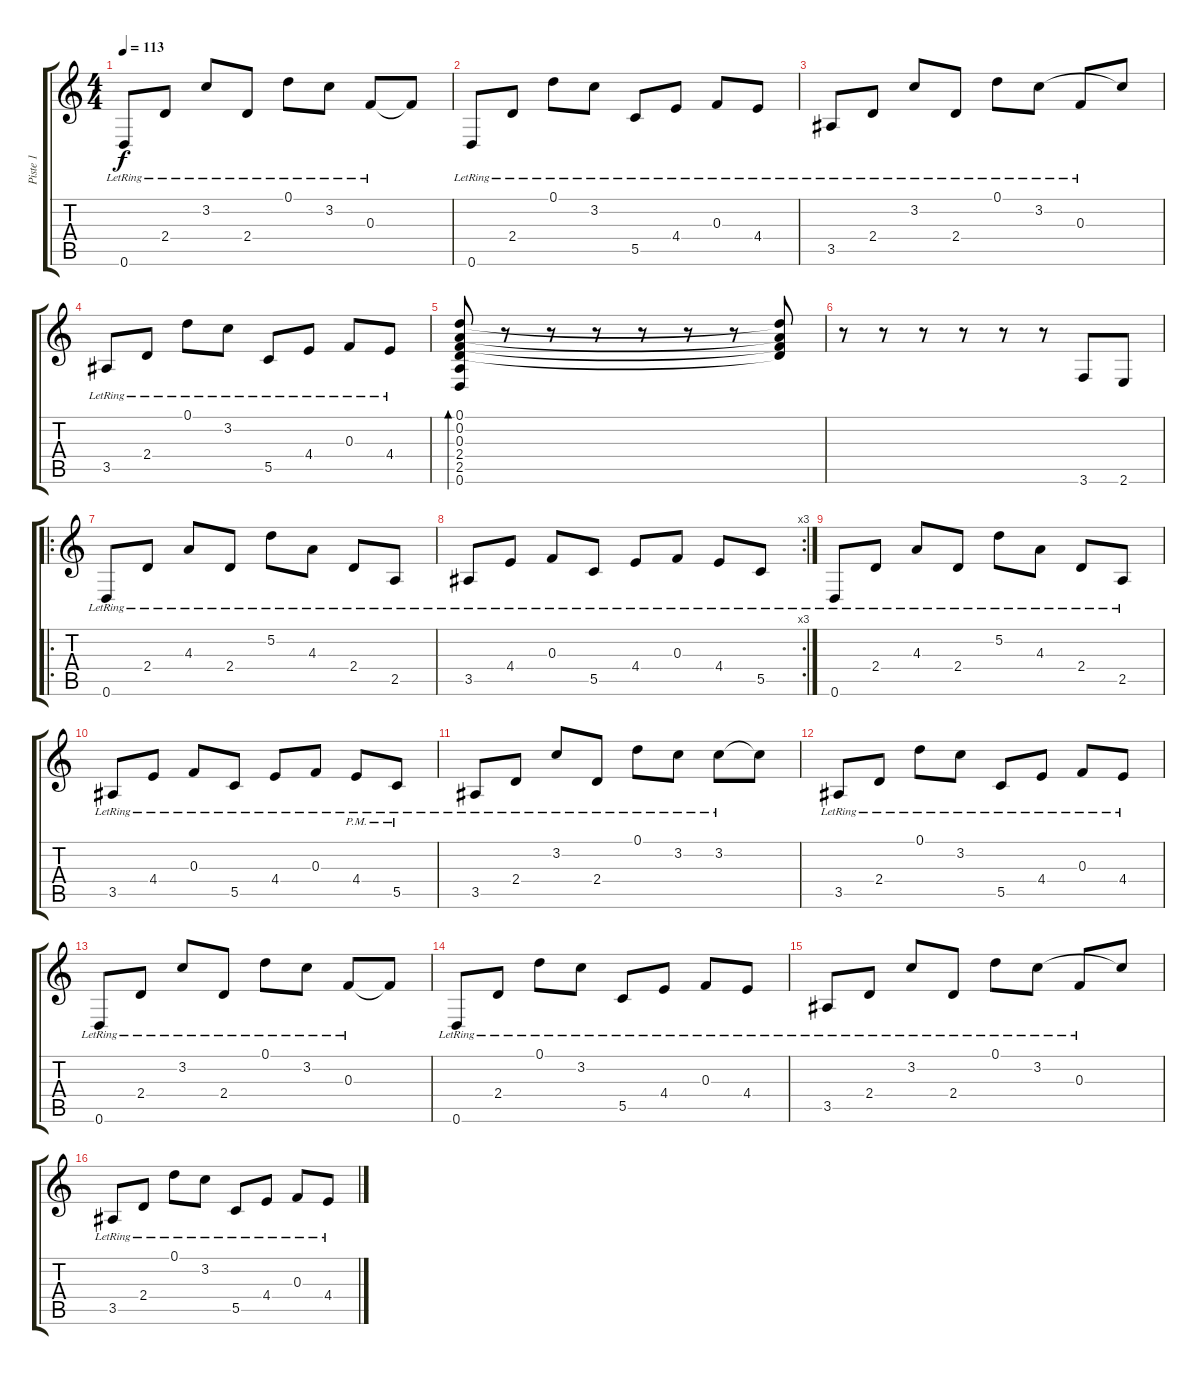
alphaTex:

\track ("Piste 1" "Piste 1") {instrument acousticguitarsteel}
\staff {score tabs}
\tuning (D4 A3 F3 C3 G2 D2) {hide}
\ts (4 4)
\tempo 113
\clef g2
\ks c
0.6{lr}.8{dy f} 2.4{lr}.8 3.2{lr}.8 2.4{lr}.8 0.1{lr}.8 3.2{lr}.8 0.3{lr}.8 0.3{t}.8 |
0.6{lr}.8 2.4{lr}.8 0.1{lr}.8 3.2{lr}.8 5.5{lr}.8 4.4{lr}.8 0.3{lr}.8 4.4{lr}.8 |
3.5{lr}.8 2.4{lr}.8 3.2{lr}.8 2.4{lr}.8 0.1{lr}.8 3.2{lr}.8 0.3{lr}.8 3.2{t}.8 |
3.5{lr}.8 2.4{lr}.8 0.1{lr}.8 3.2{lr}.8 5.5{lr}.8 4.4{lr}.8 0.3{lr}.8 4.4{lr}.8 |
(0.1 0.2 0.3 2.4 2.5 0.6).8{bd 120} r.8 r.8 r.8 r.8 r.8 r.8 (0.1{t} 0.2{t} 0.3{t} 2.4{t}).8 |
r.8 r.8 r.8 r.8 r.8 r.8 3.6.8 2.6.8 |
\ro
0.6{lr}.8 2.4{lr}.8 4.3{lr}.8 2.4{lr}.8 5.2{lr}.8 4.3{lr}.8 2.4{lr}.8 2.5{lr}.8 |
\rc 3
3.5{lr}.8 4.4{lr}.8 0.3{lr}.8 5.5{lr}.8 4.4{lr}.8 0.3{lr}.8 4.4{lr}.8 5.5{lr}.8 |
0.6{lr}.8 2.4{lr}.8 4.3{lr}.8 2.4{lr}.8 5.2{lr}.8 4.3{lr}.8 2.4{lr}.8 2.5{lr}.8 |
3.5{lr}.8 4.4{lr}.8 0.3{lr}.8 5.5{lr}.8 4.4{lr}.8 0.3{lr}.8 4.4{pm lr}.8 5.5{pm lr}.8 |
3.5{lr}.8 2.4{lr}.8 3.2{lr}.8 2.4{lr}.8 0.1{lr}.8 3.2{lr}.8 3.2{lr}.8 3.2{t}.8 |
3.5{lr}.8 2.4{lr}.8 0.1{lr}.8 3.2{lr}.8 5.5{lr}.8 4.4{lr}.8 0.3{lr}.8 4.4{lr}.8 |
0.6{lr}.8 2.4{lr}.8 3.2{lr}.8 2.4{lr}.8 0.1{lr}.8 3.2{lr}.8 0.3{lr}.8 0.3{t}.8 |
0.6{lr}.8 2.4{lr}.8 0.1{lr}.8 3.2{lr}.8 5.5{lr}.8 4.4{lr}.8 0.3{lr}.8 4.4{lr}.8 |
3.5{lr}.8 2.4{lr}.8 3.2{lr}.8 2.4{lr}.8 0.1{lr}.8 3.2{lr}.8 0.3{lr}.8 3.2{t}.8 |
3.5{lr}.8 2.4{lr}.8 0.1{lr}.8 3.2{lr}.8 5.5{lr}.8 4.4{lr}.8 0.3{lr}.8 4.4{lr}.8
